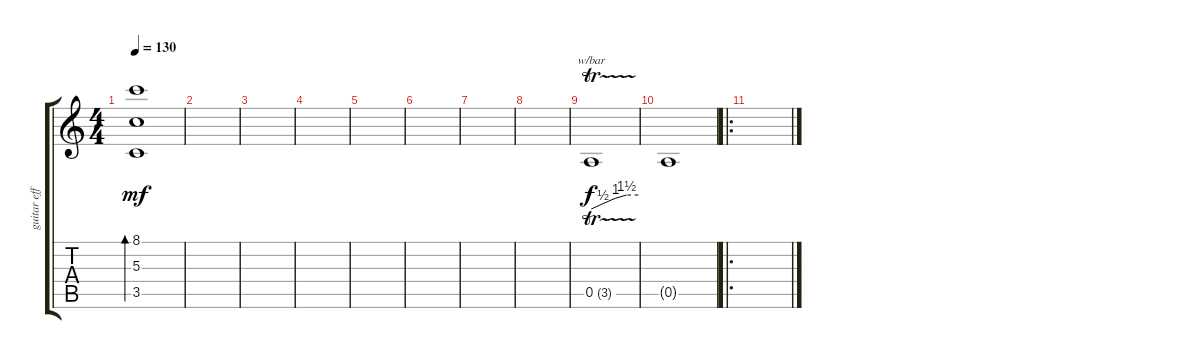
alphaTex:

\track ("guitar effects" "guitar eff") {instrument distortionguitar}
\staff {score tabs}
\tuning (E4 B3 G3 D3 A2 D2) {hide}
\ts (4 4)
\tempo 130
\clef g2
\ks c
(8.1 5.3 3.5).1{bd 480 dy mf} |
|
|
|
|
|
|
|
0.5{tr (3 16)}.1{tbe (custom default 0 0 15 2 31 4 45 6 60 6) dy f} |
0.5{t}.1 |
\ro
